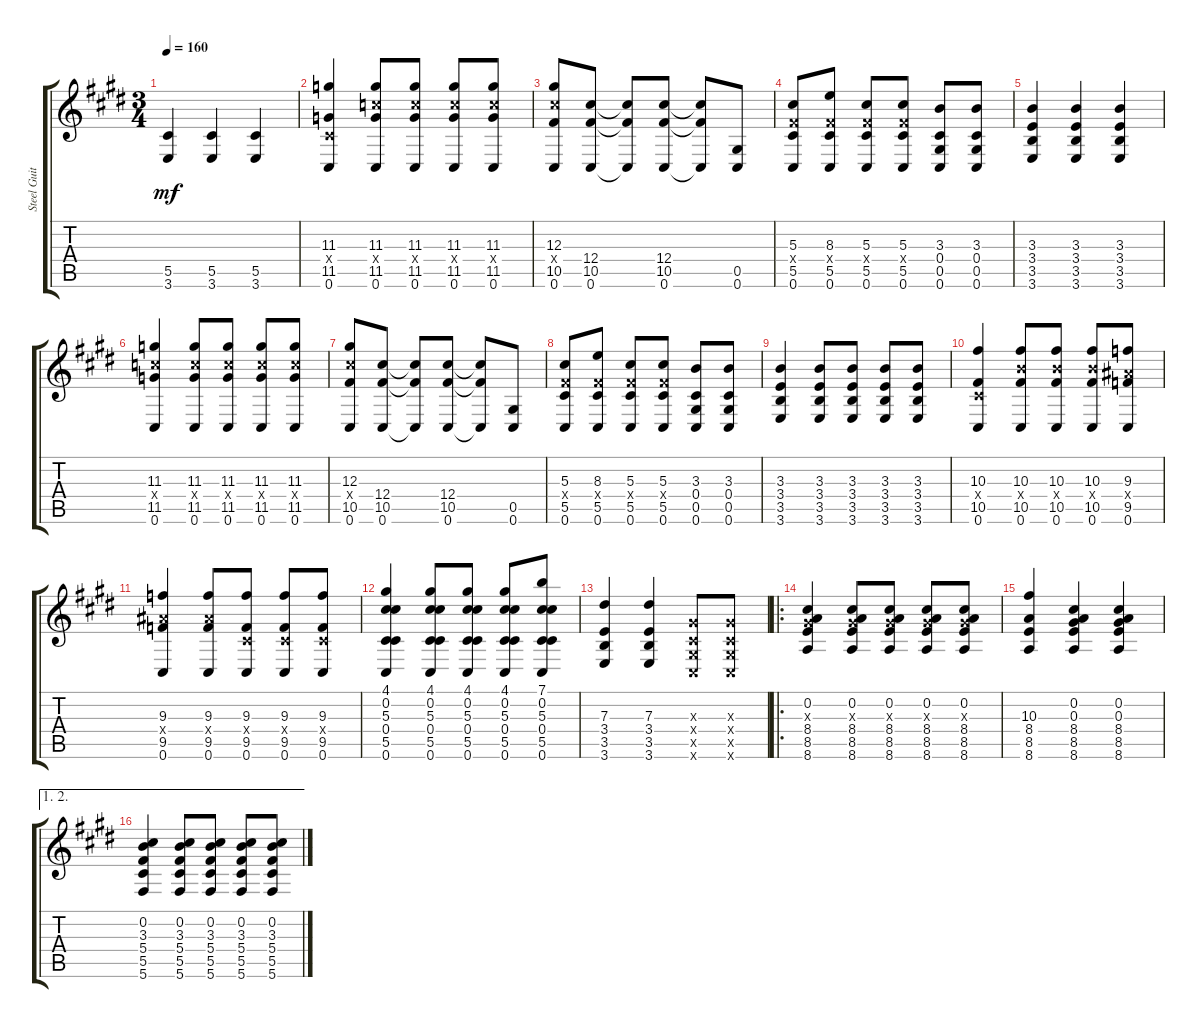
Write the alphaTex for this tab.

\track ("Steel Guitar" "Steel Guit") {instrument acousticguitarsteel}
\staff {score tabs}
\tuning (E4 Db4 Ab3 Db3 Ab2 Db2) {hide}
\ts (3 4)
\tempo 160
\clef g2
\ks c#minor
(5.5 3.6).4{dy mf} (5.5 3.6).4 (5.5 3.6).4 |
(11.3 0.4{x} 11.5 0.6).4 (11.3 11.4{x} 11.5 0.6).8 (11.3 11.4{x} 11.5 0.6).8 (11.3 11.4{x} 11.5 0.6).8 (11.3 11.4{x} 11.5 0.6).8 |
(12.3 12.4{x} 10.5 0.6).8 (12.4 10.5 0.6).8 (12.4{t} 10.5{t} 0.6{t}).8 (12.4 10.5 0.6).8 (12.4{t} 10.5{t} 0.6{t}).8 (0.5 0.6).8 |
(5.3 5.4{x} 5.5 0.6).8 (8.3 5.4{x} 5.5 0.6).8 (5.3 5.4{x} 5.5 0.6).8 (5.3 5.4{x} 5.5 0.6).8 (3.3 0.4 0.5 0.6).8 (3.3 0.4 0.5 0.6).8 |
(3.3 3.4 3.5 3.6).4 (3.3 3.4 3.5 3.6).4 (3.3 3.4 3.5 3.6).4 |
(11.3 11.4{x} 11.5 0.6).4 (11.3 11.4{x} 11.5 0.6).8 (11.3 11.4{x} 11.5 0.6).8 (11.3 11.4{x} 11.5 0.6).8 (11.3 11.4{x} 11.5 0.6).8 |
(12.3 12.4{x} 10.5 0.6).8 (12.4 10.5 0.6).8 (12.4{t} 10.5{t} 0.6{t}).8 (12.4 10.5 0.6).8 (12.4{t} 10.5{t} 0.6{t}).8 (0.5 0.6).8 |
(5.3 5.4{x} 5.5 0.6).8 (8.3 5.4{x} 5.5 0.6).8 (5.3 5.4{x} 5.5 0.6).8 (5.3 5.4{x} 5.5 0.6).8 (3.3 0.4 0.5 0.6).8 (3.3 0.4 0.5 0.6).8 |
(3.3 3.4 3.5 3.6).4 (3.3 3.4 3.5 3.6).8 (3.3 3.4 3.5 3.6).8 (3.3 3.4 3.5 3.6).8 (3.3 3.4 3.5 3.6).8 |
(10.3 0.4{x} 10.5 0.6).4 (10.3 10.4{x} 10.5 0.6).8 (10.3 10.4{x} 10.5 0.6).8 (10.3 10.4{x} 10.5 0.6).8 (9.3 9.4{x} 9.5 0.6).8 |
(9.3 9.4{x} 9.5 0.6).4 (9.3 9.4{x} 9.5 0.6).8 (9.3 0.4{x} 9.5 0.6).8 (9.3 0.4{x} 9.5 0.6).8 (9.3 0.4{x} 9.5 0.6).8 |
(4.1 0.2 5.3 0.4 5.5 0.6).4 (4.1 0.2 5.3 0.4 5.5 0.6).8 (4.1 0.2 5.3 0.4 5.5 0.6).8 (4.1 0.2 5.3 0.4 5.5 0.6).8 (7.1 0.2 5.3 0.4 5.5 0.6).8 |
(7.3 3.4 3.5 3.6).4 (7.3 3.4 3.5 3.6).4 (0.3{x} 0.4{x} 0.5{x} 0.6{x}).8 (0.3{x} 0.4{x} 0.5{x} 0.6{x}).8 |
\ro
(0.2 0.3{x} 8.4 8.5 8.6).4 (0.2 0.3{x} 8.4 8.5 8.6).8 (0.2 0.3{x} 8.4 8.5 8.6).8 (0.2 0.3{x} 8.4 8.5 8.6).8 (0.2 0.3{x} 8.4 8.5 8.6).8 |
(10.3 8.4 8.5 8.6).4 (0.2 0.3 8.4 8.5 8.6).4 (0.2 0.3 8.4 8.5 8.6).4 |
\ae (1 2)
(0.2 3.3 5.4 5.5 5.6).4 (0.2 3.3 5.4 5.5 5.6).8 (0.2 3.3 5.4 5.5 5.6).8 (0.2 3.3 5.4 5.5 5.6).8 (0.2 3.3 5.4 5.5 5.6).8
